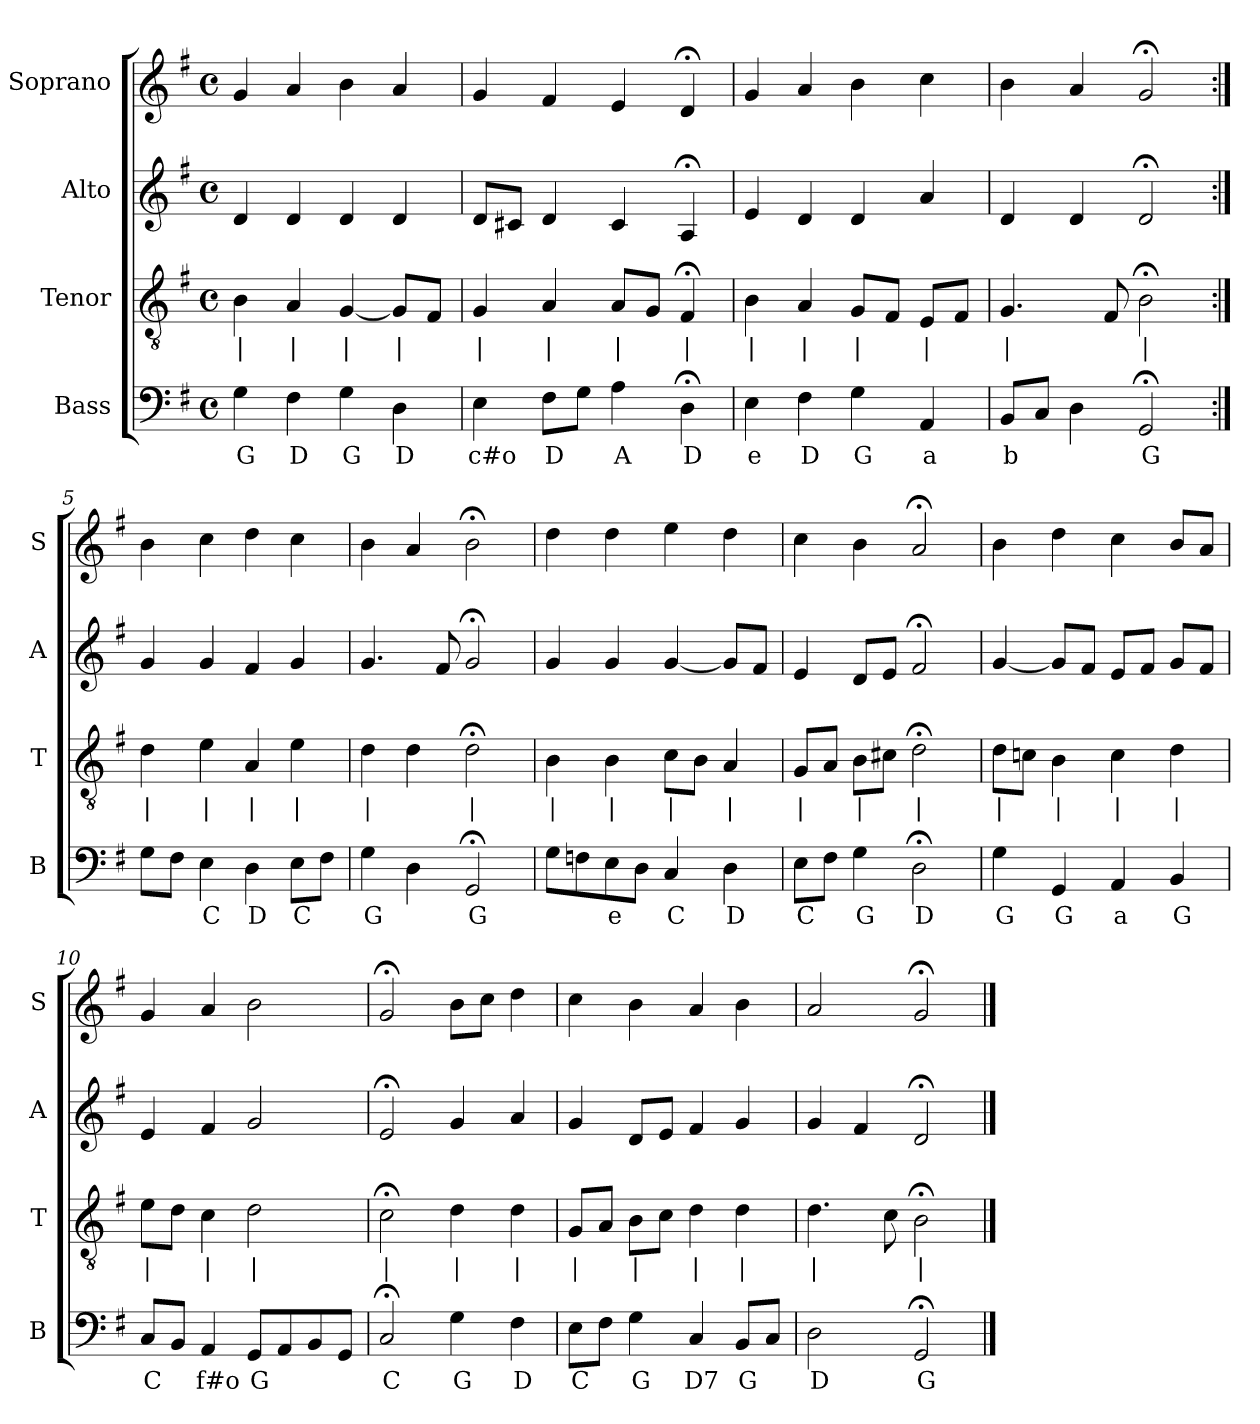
**kern	**text	**kern	**text	**kern	**kern
*part4	*part4	*part3	*part3	*part2	*part1
*staff4	*staff4	*staff3	*staff3	*staff2	*staff1
*I"Bass	*	*I"Tenor	*	*I"Alto	*I"Soprano
*I'B	*	*I'T	*	*I'A	*I'S
*clefF4	*	*clefGv2	*	*clefG2	*clefG2
*k[f#]	*	*k[f#]	*	*k[f#]	*k[f#]
*G:	*	*G:	*	*G:	*G:
*M4/4	*	*M4/4	*	*M4/4	*M4/4
*met(c)	*	*met(c)	*	*met(c)	*met(c)
*MM100	*	*MM100	*	*MM100	*MM100
=1	=1	=1	=1	=1	=1
4G	G	4B	|	4d	4g
4F#	D	4A	|	4d	4a
4G	G	[4G	|	4d	4b
4D	D	8GL]	|	4d	4a
.	.	8F#J	.	.	.
=2	=2	=2	=2	=2	=2
4E	c#o	4G	|	8dL	4g
.	.	.	.	8c#XJ	.
8F#L	D	4A	|	4d	4f#
8GJ	.	.	.	.	.
4A	A	8AL	|	4c#	4e
.	.	8GJ	.	.	.
4D;<	D	4F#;<	|	4A;<	4d;<
=3	=3	=3	=3	=3	=3
4E	e	4B	|	4e	4g
4F#	D	4A	|	4d	4a
4G	G	8GL	|	4d	4b
.	.	8F#J	.	.	.
4AA	a	8EL	|	4a	4cc
.	.	8F#J	.	.	.
=4	=4	=4	=4	=4	=4
8BBL	b	4.G	|	4d	4b
8CJ	.	.	.	.	.
4D	.	.	.	4d	4a
.	.	8F#	.	.	.
2GG;<	G	2B;<	|	2d;<	2g;<
=5:|!	=5:|!	=5:|!	=5:|!	=5:|!	=5:|!
8GL	.	4d	|	4g	4b
8F#J	.	.	.	.	.
4E	C	4e	|	4g	4cc
4D	D	4A	|	4f#	4dd
8EL	C	4e	|	4g	4cc
8F#J	.	.	.	.	.
=6	=6	=6	=6	=6	=6
4G	G	4d	|	4.g	4b
4D	.	4d	.	.	4a
.	.	.	.	8f#	.
2GG;<	G	2d;<	|	2g;<	2b;<
=7	=7	=7	=7	=7	=7
8GL	.	4B	|	4g	4dd
8Fn	.	.	.	.	.
8E	e	4B	|	4g	4dd
8DJ	.	.	.	.	.
4C	C	8cL	|	[4g	4ee
.	.	8BJ	.	.	.
4D	D	4A	|	8gL]	4dd
.	.	.	.	8f#J	.
=8	=8	=8	=8	=8	=8
8EL	C	8GL	|	4e	4cc
8F#J	.	8AJ	.	.	.
4G	G	8BL	|	8dL	4b
.	.	8c#XJ	.	8eJ	.
2D;<	D	2d;<	|	2f#;<	2a;<
=9	=9	=9	=9	=9	=9
4G	G	8dL	|	[4g	4b
.	.	8cnJ	.	.	.
4GG	G	4B	|	8gL]	4dd
.	.	.	.	8f#J	.
4AA	a	4c	|	8eL	4cc
.	.	.	.	8f#J	.
4BB	G	4d	|	8gL	8bL
.	.	.	.	8f#J	8aJ
=10	=10	=10	=10	=10	=10
8CL	C	8eL	|	4e	4g
8BBJ	.	8dJ	.	.	.
4AA	f#o	4c	|	4f#	4a
8GGL	G	2d	|	2g	2b
8AA	.	.	.	.	.
8BB	.	.	.	.	.
8GGJ	.	.	.	.	.
=11	=11	=11	=11	=11	=11
2C;<	C	2c;<	|	2e;<	2g;<
4G	G	4d	|	4g	8bL
.	.	.	.	.	8ccJ
4F#	D	4d	|	4a	4dd
=12	=12	=12	=12	=12	=12
8EL	C	8GL	|	4g	4cc
8F#J	.	8AJ	.	.	.
4G	G	8BL	|	8dL	4b
.	.	8cJ	.	8eJ	.
4C	D7	4d	|	4f#	4a
8BBL	G	4d	|	4g	4b
8CJ	.	.	.	.	.
=13	=13	=13	=13	=13	=13
2D	D	4.d	|	4g	2a
.	.	.	.	4f#	.
.	.	8c	.	.	.
2GG;<	G	2B;<	|	2d;<	2g;<
==	==	==	==	==	==
*-	*-	*-	*-	*-	*-
